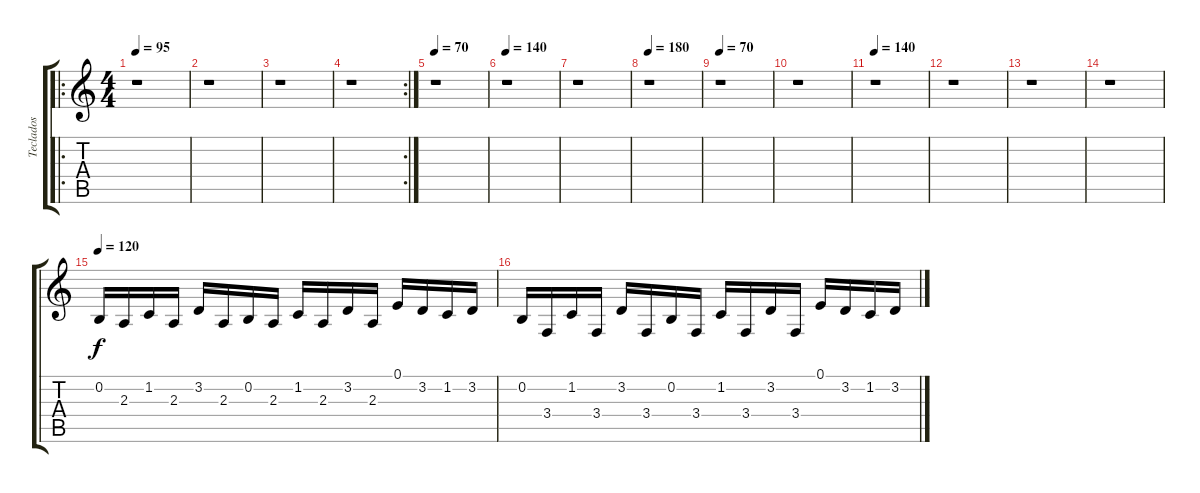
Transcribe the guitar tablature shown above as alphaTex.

\track ("Teclados" "Teclados") {instrument harpsichord}
\staff {score tabs}
\tuning (E4 B3 G3 D3 A2 E2) {hide}
\ro
\ts (4 4)
\tempo 95
\clef g2
\ks c
r.1{dy f} |
r.1 |
r.1 |
\rc 2
r.1 |
\tempo 70
r.1 |
\tempo 140
r.1 |
r.1 |
\tempo 180
r.1 |
\tempo 70
r.1 |
r.1 |
\tempo 140
r.1 |
r.1 |
r.1 |
r.1 |
\tempo 120
0.2.16{instrument harpsichord} 2.3.16 1.2.16 2.3.16 3.2.16 2.3.16 0.2.16 2.3.16 1.2.16 2.3.16 3.2.16 2.3.16 0.1.16 3.2.16 1.2.16 3.2.16 |
0.2.16 3.4.16 1.2.16 3.4.16 3.2.16 3.4.16 0.2.16 3.4.16 1.2.16 3.4.16 3.2.16 3.4.16 0.1.16 3.2.16 1.2.16 3.2.16
